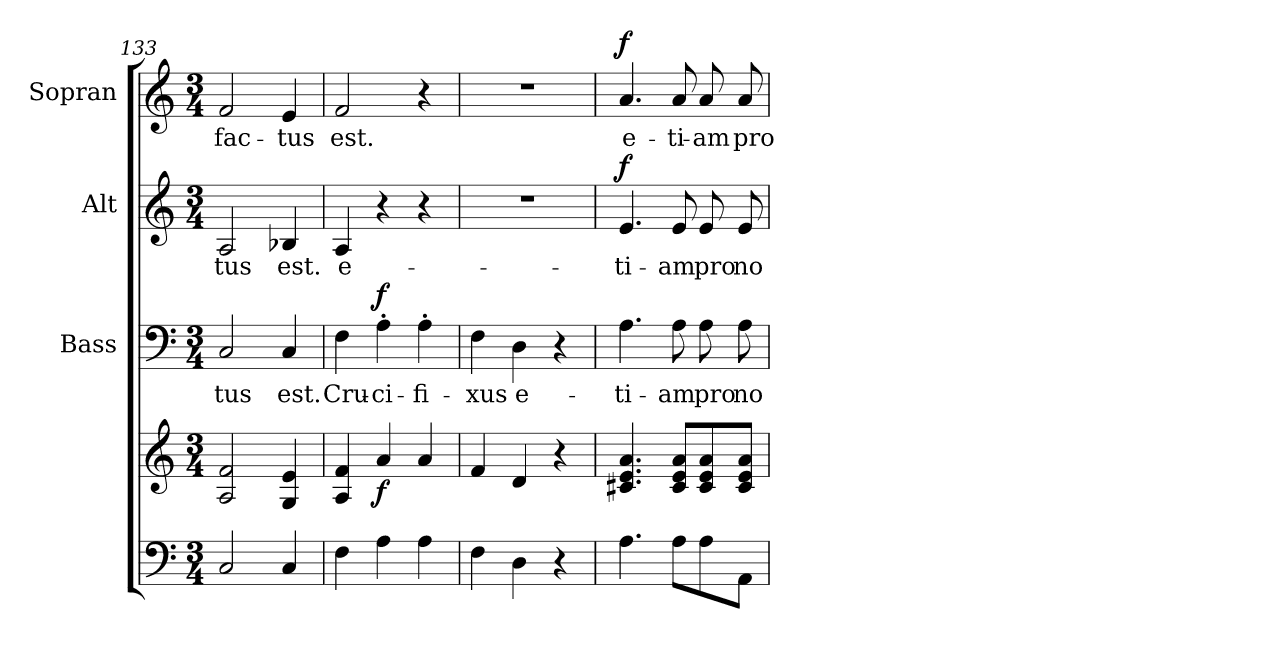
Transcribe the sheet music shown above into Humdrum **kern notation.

**kern	**kern	**dynam	**kern	**text	**dynam	**kern	**text	**dynam	**kern	**text	**dynam
*part4	*part4	*part4	*part3	*part3	*part3	*part2	*part2	*part2	*part1	*part1	*part1
*staff5	*staff4	*staff4/5	*staff3	*staff3	*staff3	*staff2	*staff2	*staff2	*staff1	*staff1	*staff1
*	*	*	*I"Bass	*	*	*I"Alt	*	*	*I"Sopran	*	*
*	*	*	*I'B.	*	*	*I'A.	*	*	*I'S.	*	*
*clefF4	*clefG2	*	*clefF4	*	*	*clefG2	*	*	*clefG2	*	*
*k[]	*k[]	*	*k[]	*	*	*k[]	*	*	*k[]	*	*
*C:	*C:	*	*C:	*	*	*C:	*	*	*C:	*	*
*M3/4	*M3/4	*	*M3/4	*	*	*M3/4	*	*	*M3/4	*	*
=133	=133	=133	=133	=133	=133	=133	=133	=133	=133	=133	=133
!	!	!	!	!LO:LY:b	!	!	!LO:LY:b	!	!	!LO:LY:b	!
2C/	2A/ 2f/	.	2C/	-tus	.	2A/	-tus	.	2f/	fac-	.
!	!	!	!	!LO:LY:b	!	!	!LO:LY:b	!	!	!LO:LY:b	!
4C/	4G/ 4e/	.	4C/	est.	.	4B-X/	est.	.	4e/	-tus	.
=134	=134	=134	=134	=134	=134	=134	=134	=134	=134	=134	=134
!	!	!	!	!LO:LY:b	!	!	!LO:LY:b	!	!	!LO:LY:b	!
4F\	4A/ 4f/	.	4F\	Cru-	.	4A/	e-	.	2f/	est.	.
!	!	!LO:DY:b	!	!LO:LY:b	!LO:DY:a	!	!	!	!	!	!
4A\	4a/	f	4A'>\	-ci-	f	4r	.	.	.	.	.
!	!	!	!	!LO:LY:b	!	!	!	!	!	!	!
4A\	4a/	.	4A'>\	-fi-	.	4r	.	.	4r	.	.
!!LO:LB:g=z
=135	=135	=135	=135	=135	=135	=135	=135	=135	=135	=135	=135
!	!	!	!	!LO:LY:b	!	!	!	!	!	!	!
4F\	4f/	.	4F\	-xus	.	2.r	.	.	2.r	.	.
!	!	!	!	!LO:LY:b	!	!	!	!	!	!	!
4D\	4d/	.	4D\	e-	.	.	.	.	.	.	.
4r	4r	.	4r	.	.	.	.	.	.	.	.
=136	=136	=136	=136	=136	=136	=136	=136	=136	=136	=136	=136
!	!	!	!	!LO:LY:b	!	!	!LO:LY:b	!LO:DY:a	!	!LO:LY:b	!LO:DY:a
4.A\	4.c#X/ 4.e/ 4.a/	.	4.A\	-ti-	.	4.e/	-ti-	f	4.a/	e-	f
!	!	!	!	!LO:LY:b	!	!	!LO:LY:b	!	!	!LO:LY:b	!
8A\L	8c#/ 8e/ 8a/L	.	8A\	-am	.	8e/	-am	.	8a/	-ti-	.
!	!	!	!	!LO:LY:b	!	!	!LO:LY:b	!	!	!LO:LY:b	!
8A\	8c#/ 8e/ 8a/	.	8A\	pro	.	8e/	pro	.	8a/	-am	.
!	!	!	!	!LO:LY:b	!	!	!LO:LY:b	!	!	!LO:LY:b	!
8AA\J	8c#/ 8e/ 8a/J	.	8A\	no-	.	8e/	no-	.	8a/	pro	.
=	=	=	=	=	=	=	=	=	=	=	=
*-	*-	*-	*-	*-	*-	*-	*-	*-	*-	*-	*-
